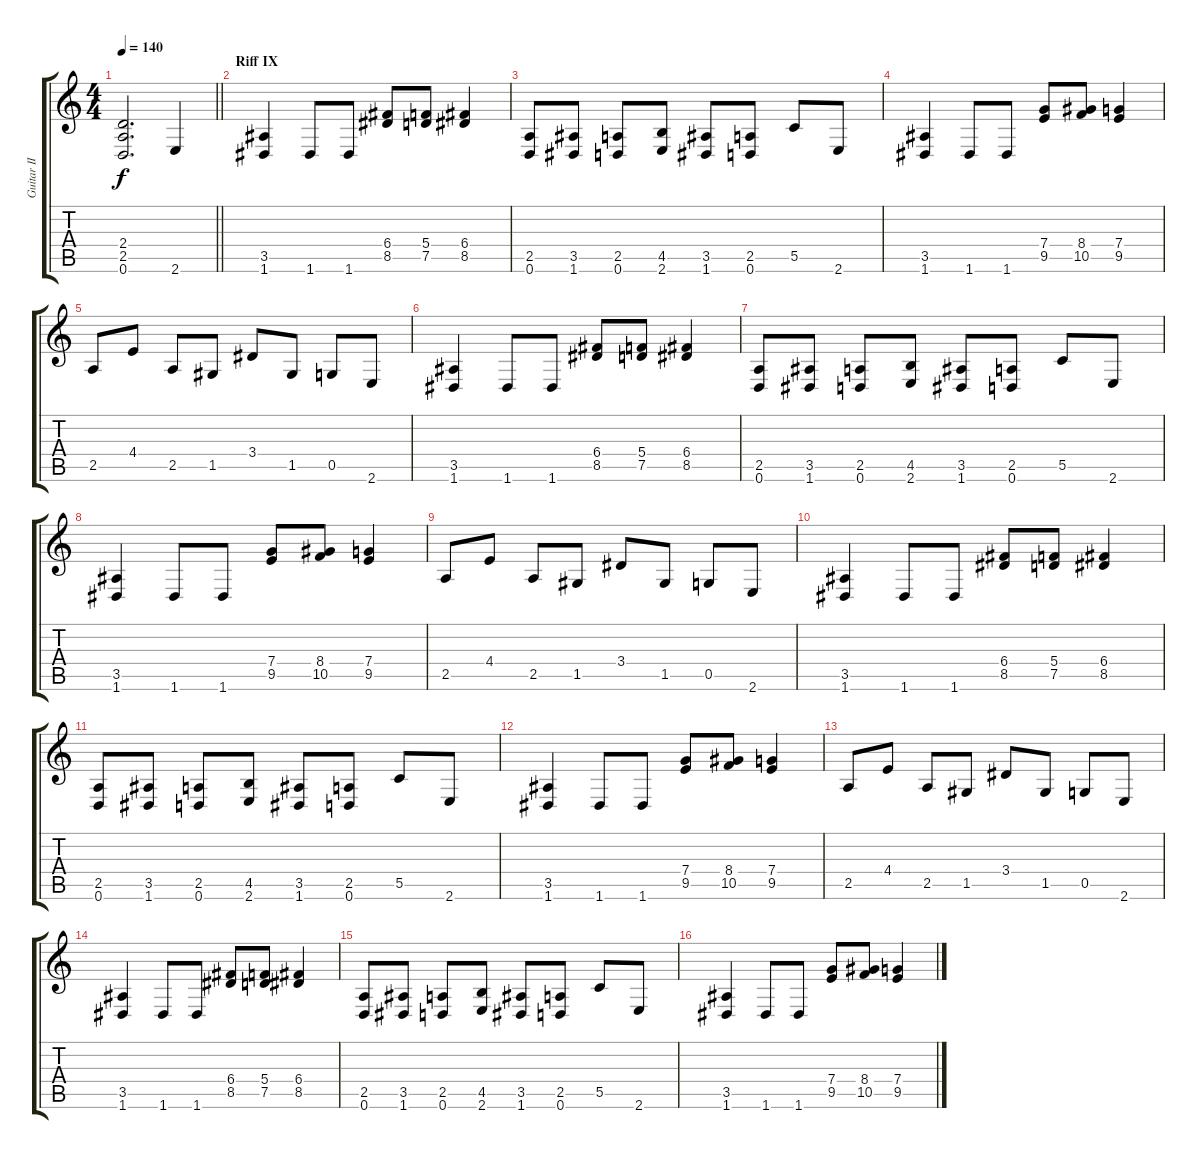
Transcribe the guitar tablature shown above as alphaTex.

\track ("Guitar II" "Guitar II") {instrument distortionguitar}
\staff {score tabs}
\tuning (D4 A3 F3 C3 G2 D2) {hide}
\ts (4 4)
\tempo 140
\clef g2
\barLineRight lightlight
\ks c
(2.4{t} 2.5{t} 0.6{t}).2{d dy f} 2.6.4 |
\section ("" "Riff IX")
(3.5 1.6).4 1.6.8 1.6.8 (6.4 8.5).8 (5.4 7.5).8 (6.4 8.5).4 |
(2.5 0.6).8 (3.5 1.6).8 (2.5 0.6).8 (4.5 2.6).8 (3.5 1.6).8 (2.5 0.6).8 5.5.8 2.6.8 |
(3.5 1.6).4 1.6.8 1.6.8 (7.4 9.5).8 (8.4 10.5).8 (7.4 9.5).4 |
2.5.8 4.4.8 2.5.8 1.5.8 3.4.8 1.5.8 0.5.8 2.6.8 |
(3.5 1.6).4 1.6.8 1.6.8 (6.4 8.5).8 (5.4 7.5).8 (6.4 8.5).4 |
(2.5 0.6).8 (3.5 1.6).8 (2.5 0.6).8 (4.5 2.6).8 (3.5 1.6).8 (2.5 0.6).8 5.5.8 2.6.8 |
(3.5 1.6).4 1.6.8 1.6.8 (7.4 9.5).8 (8.4 10.5).8 (7.4 9.5).4 |
2.5.8 4.4.8 2.5.8 1.5.8 3.4.8 1.5.8 0.5.8 2.6.8 |
(3.5 1.6).4 1.6.8 1.6.8 (6.4 8.5).8 (5.4 7.5).8 (6.4 8.5).4 |
(2.5 0.6).8 (3.5 1.6).8 (2.5 0.6).8 (4.5 2.6).8 (3.5 1.6).8 (2.5 0.6).8 5.5.8 2.6.8 |
(3.5 1.6).4 1.6.8 1.6.8 (7.4 9.5).8 (8.4 10.5).8 (7.4 9.5).4 |
2.5.8 4.4.8 2.5.8 1.5.8 3.4.8 1.5.8 0.5.8 2.6.8 |
(3.5 1.6).4 1.6.8 1.6.8 (6.4 8.5).8 (5.4 7.5).8 (6.4 8.5).4 |
(2.5 0.6).8 (3.5 1.6).8 (2.5 0.6).8 (4.5 2.6).8 (3.5 1.6).8 (2.5 0.6).8 5.5.8 2.6.8 |
(3.5 1.6).4 1.6.8 1.6.8 (7.4 9.5).8 (8.4 10.5).8 (7.4 9.5).4
